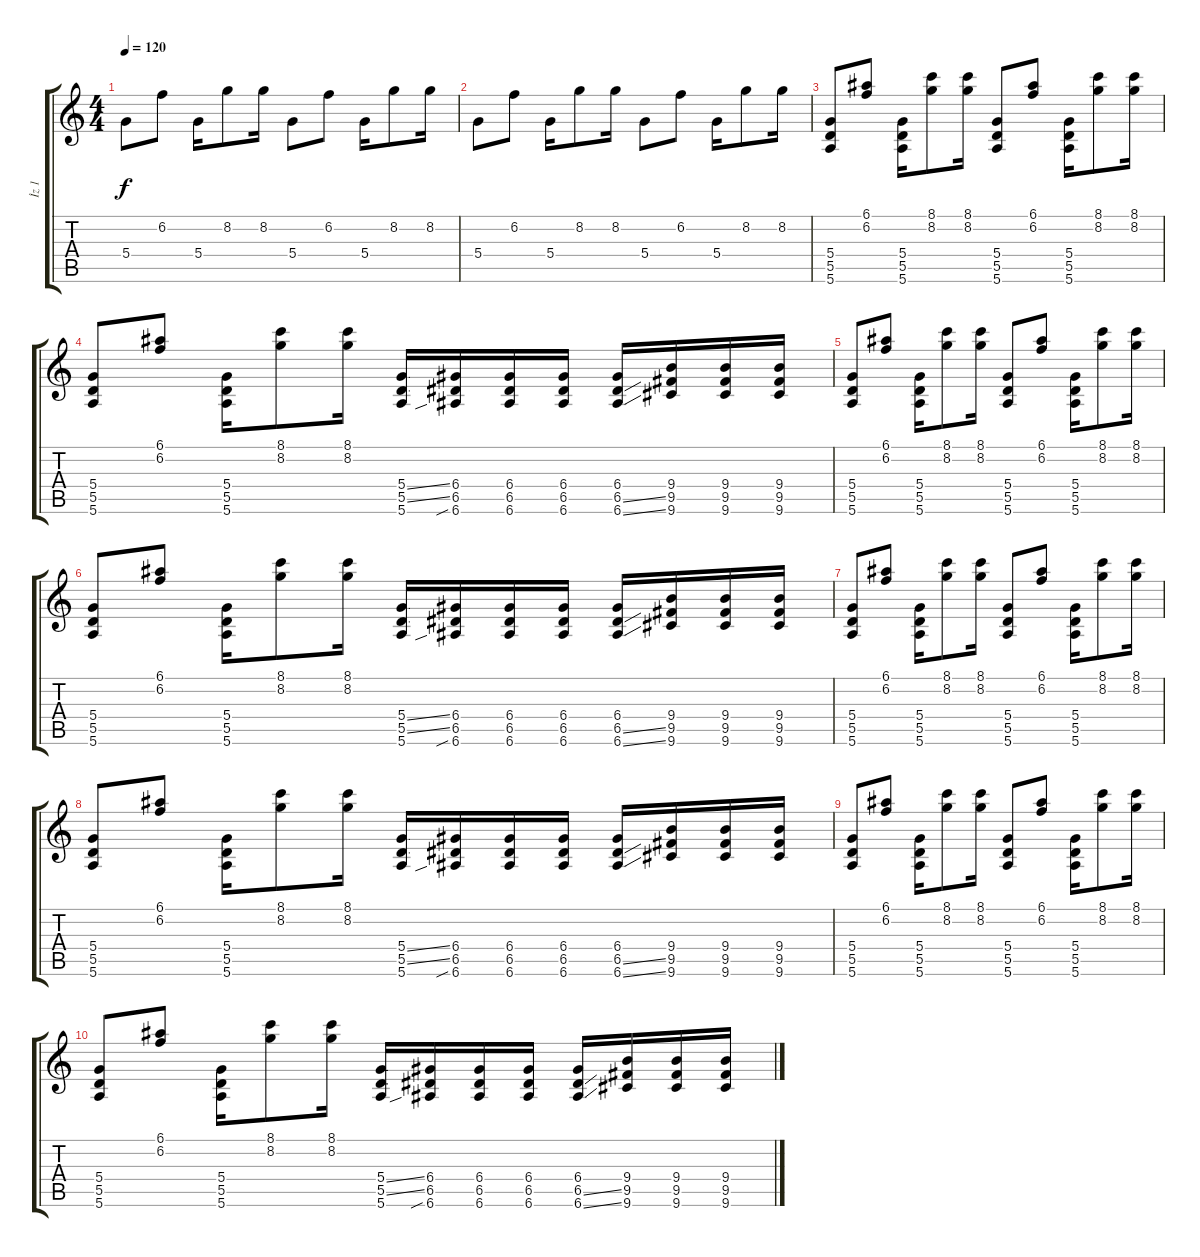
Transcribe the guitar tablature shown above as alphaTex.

\track ("İz 1" "İz 1") {instrument overdrivenguitar}
\staff {score tabs}
\tuning (E4 B3 G3 D3 A2 E2) {hide}
\ts (4 4)
\tempo 120
\clef g2
\ks c
5.4.8{dy f} 6.2.8 5.4.16 8.2.8 8.2.16 5.4.8 6.2.8 5.4.16 8.2.8 8.2.16 |
5.4.8 6.2.8 5.4.16 8.2.8 8.2.16 5.4.8 6.2.8 5.4.16 8.2.8 8.2.16 |
(5.4 5.5 5.6).8 (6.1 6.2).8 (5.4 5.5 5.6).16 (8.1 8.2).8 (8.1 8.2).16 (5.4 5.5 5.6).8 (6.1 6.2).8 (5.4 5.5 5.6).16 (8.1 8.2).8 (8.1 8.2).16 |
(5.4 5.5 5.6).8 (6.1 6.2).8 (5.4 5.5 5.6).16 (8.1 8.2).8 (8.1 8.2).16 (5.4{ss} 5.5{ss} 5.6).16 (6.4 6.5 6.6{sib}).16 (6.4 6.5 6.6).16 (6.4 6.5 6.6).16 (6.4 6.5{ss} 6.6{ss}).16 (9.4 9.5 9.6).16 (9.4 9.5 9.6).16 (9.4 9.5 9.6).16 |
(5.4 5.5 5.6).8 (6.1 6.2).8 (5.4 5.5 5.6).16 (8.1 8.2).8 (8.1 8.2).16 (5.4 5.5 5.6).8 (6.1 6.2).8 (5.4 5.5 5.6).16 (8.1 8.2).8 (8.1 8.2).16 |
(5.4 5.5 5.6).8 (6.1 6.2).8 (5.4 5.5 5.6).16 (8.1 8.2).8 (8.1 8.2).16 (5.4{ss} 5.5{ss} 5.6).16 (6.4 6.5 6.6{sib}).16 (6.4 6.5 6.6).16 (6.4 6.5 6.6).16 (6.4 6.5{ss} 6.6{ss}).16 (9.4 9.5 9.6).16 (9.4 9.5 9.6).16 (9.4 9.5 9.6).16 |
(5.4 5.5 5.6).8 (6.1 6.2).8 (5.4 5.5 5.6).16 (8.1 8.2).8 (8.1 8.2).16 (5.4 5.5 5.6).8 (6.1 6.2).8 (5.4 5.5 5.6).16 (8.1 8.2).8 (8.1 8.2).16 |
(5.4 5.5 5.6).8 (6.1 6.2).8 (5.4 5.5 5.6).16 (8.1 8.2).8 (8.1 8.2).16 (5.4{ss} 5.5{ss} 5.6).16 (6.4 6.5 6.6{sib}).16 (6.4 6.5 6.6).16 (6.4 6.5 6.6).16 (6.4 6.5{ss} 6.6{ss}).16 (9.4 9.5 9.6).16 (9.4 9.5 9.6).16 (9.4 9.5 9.6).16 |
(5.4 5.5 5.6).8 (6.1 6.2).8 (5.4 5.5 5.6).16 (8.1 8.2).8 (8.1 8.2).16 (5.4 5.5 5.6).8 (6.1 6.2).8 (5.4 5.5 5.6).16 (8.1 8.2).8 (8.1 8.2).16 |
(5.4 5.5 5.6).8 (6.1 6.2).8 (5.4 5.5 5.6).16 (8.1 8.2).8 (8.1 8.2).16 (5.4{ss} 5.5{ss} 5.6).16 (6.4 6.5 6.6{sib}).16 (6.4 6.5 6.6).16 (6.4 6.5 6.6).16 (6.4 6.5{ss} 6.6{ss}).16 (9.4 9.5 9.6).16 (9.4 9.5 9.6).16 (9.4 9.5 9.6).16
